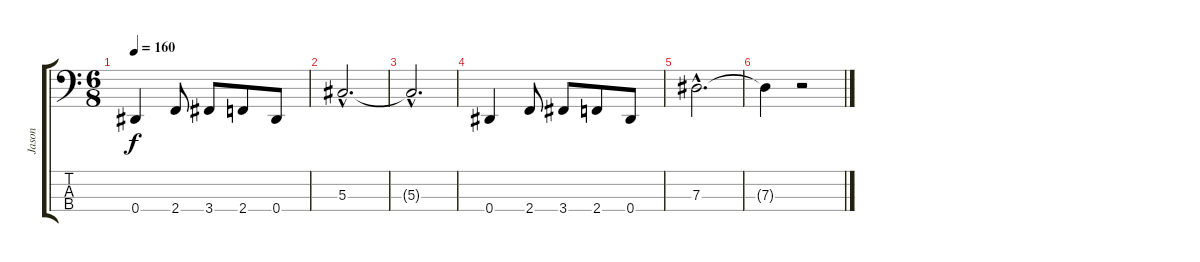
\track ("Jason" "Jason") {instrument electricbasspick}
\staff {score tabs}
\tuning (Gb2 Db2 Ab1 Eb1) {hide}
\ts (6 8)
\tempo 160
\clef f4
\ks c
0.4.4{dy f} 2.4.8 3.4.8 2.4.8 0.4.8 |
5.3{hac}.2{d} |
5.3{hac t}.2{d} |
0.4.4 2.4.8 3.4.8 2.4.8 0.4.8 |
7.3{hac}.2{d} |
7.3{t}.4 r.2
